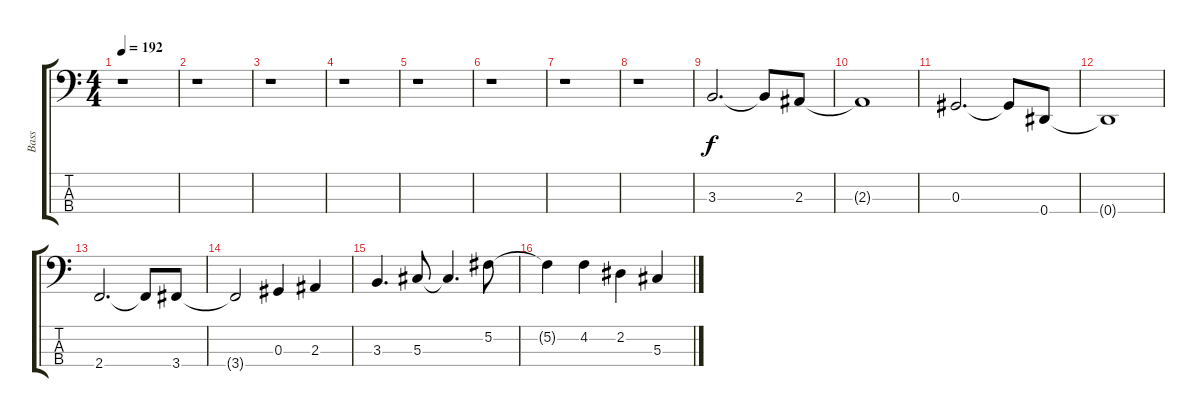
\track ("Bass" "Bass") {instrument electricbasspick}
\staff {score tabs}
\tuning (Gb2 Db2 Ab1 Eb1) {hide}
\ts (4 4)
\tempo 192
\clef f4
\ks c
r.1{dy f} |
r.1 |
r.1 |
r.1 |
r.1 |
r.1 |
r.1 |
r.1 |
3.3.2{d} 3.3{t}.8 2.3.8 |
2.3{t}.1 |
0.3.2{d} 0.3{t}.8 0.4.8 |
0.4{t}.1 |
2.4.2{d} 2.4{t}.8 3.4.8 |
3.4{t}.2 0.3.4 2.3.4 |
3.3.4{d} 5.3.8 5.3{t}.4{d} 5.2.8 |
5.2{t}.4 4.2.4 2.2.4 5.3.4
